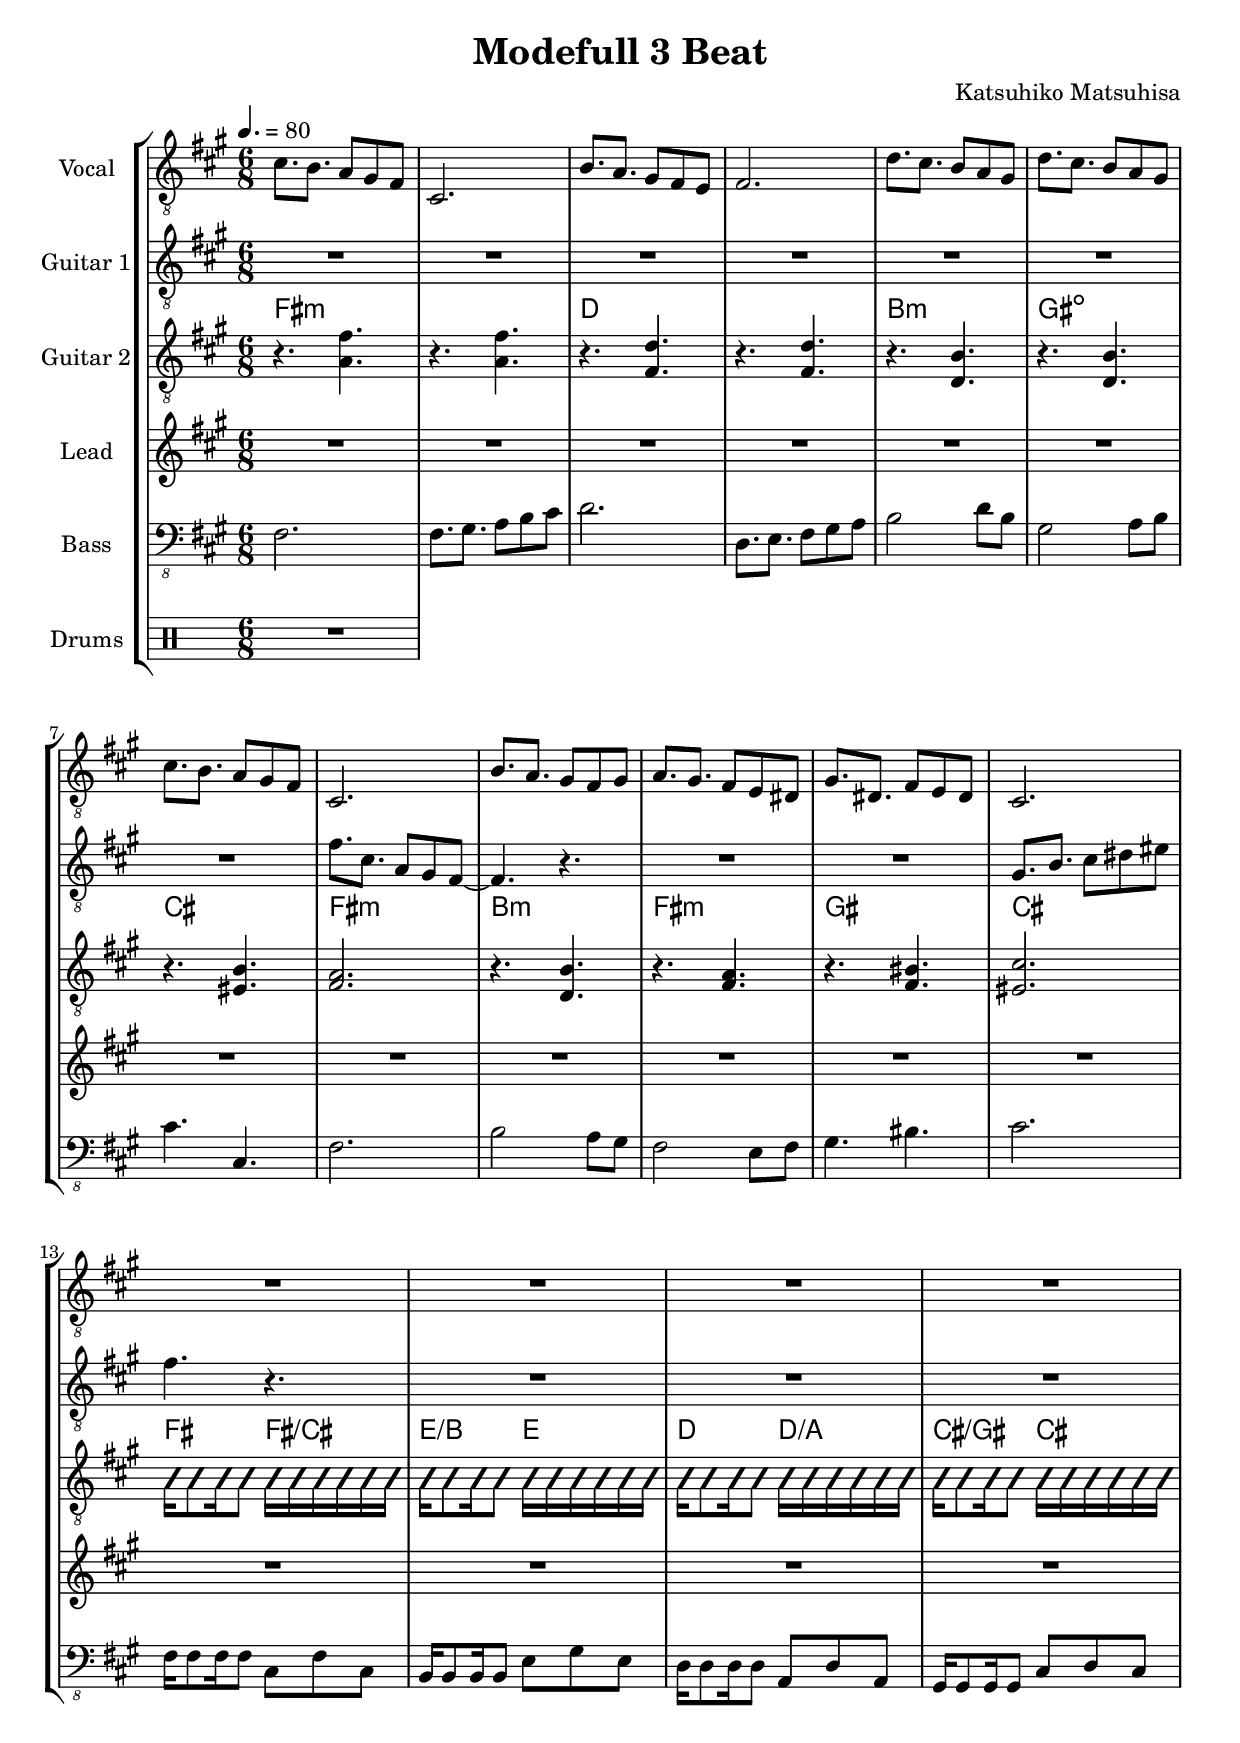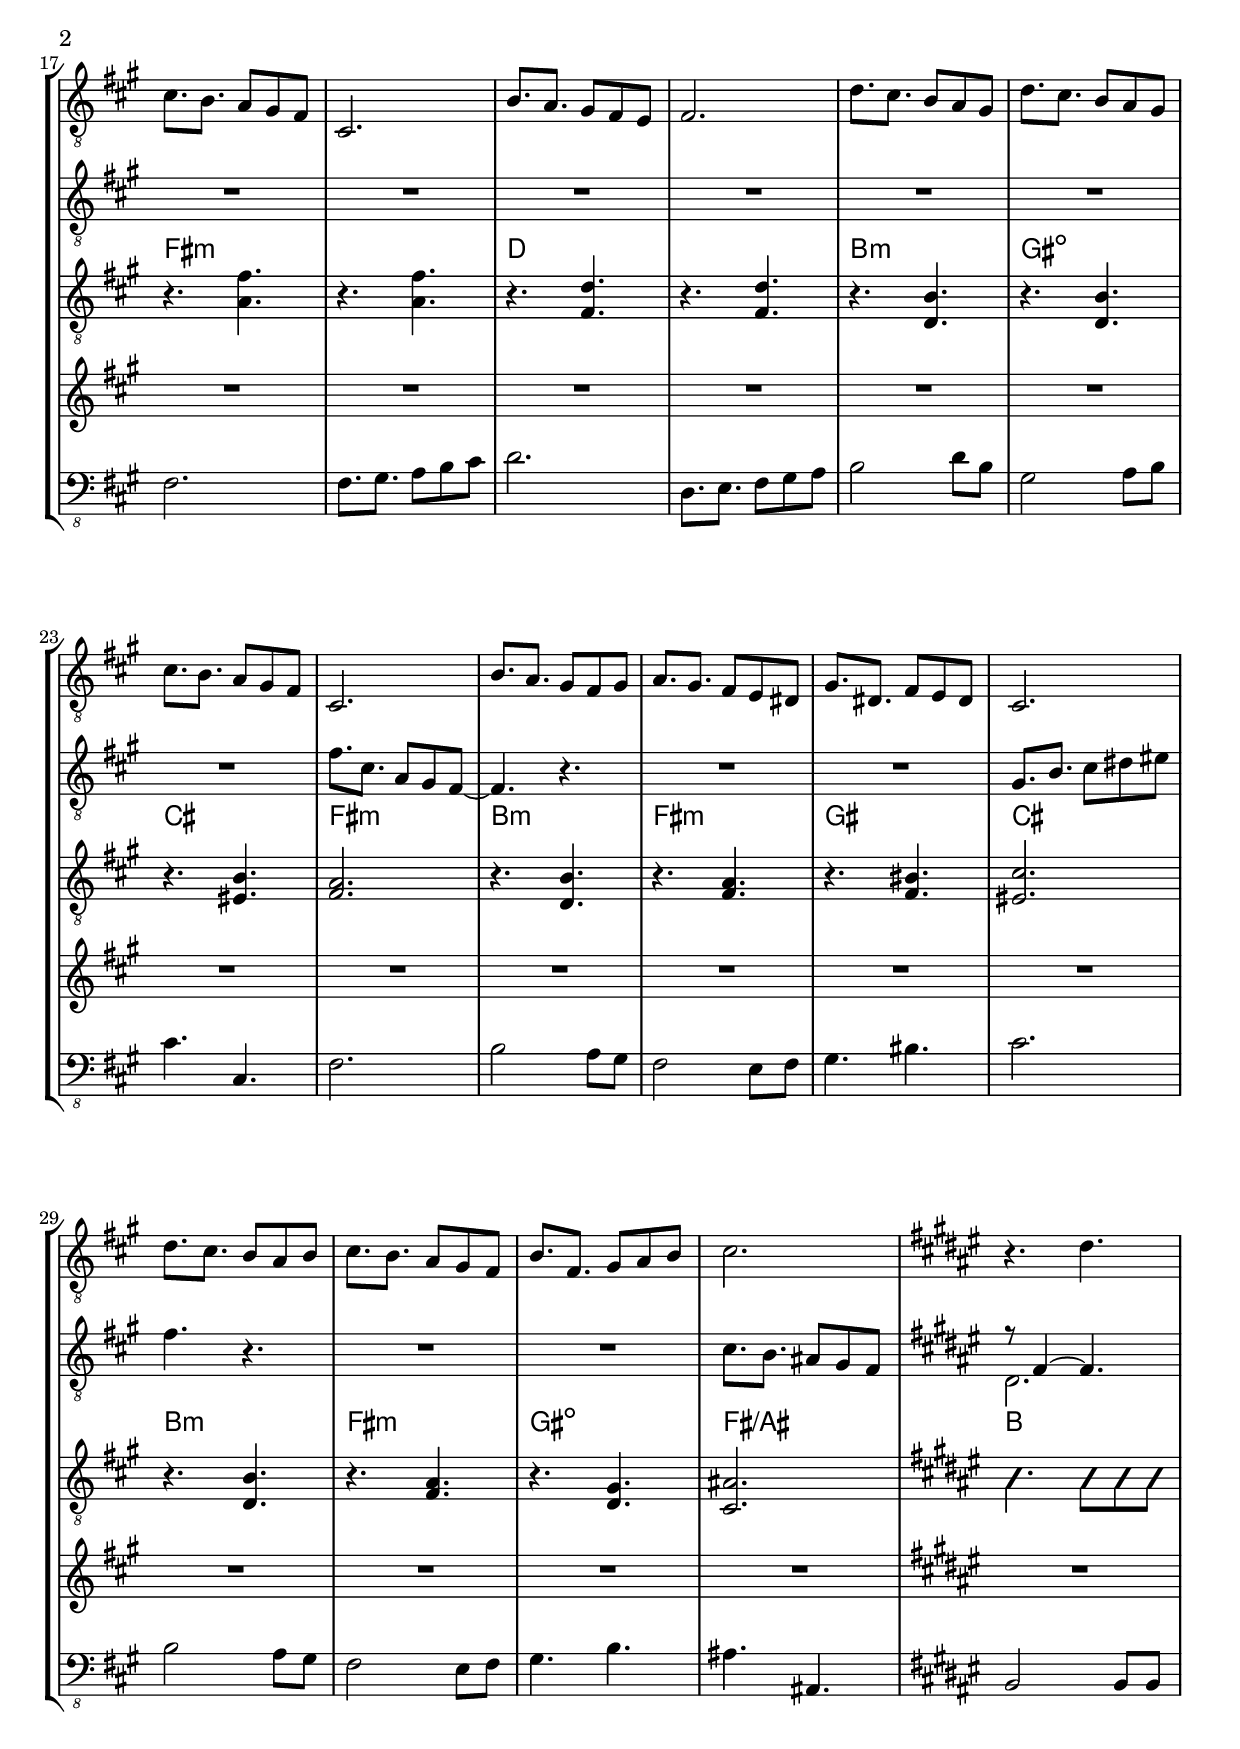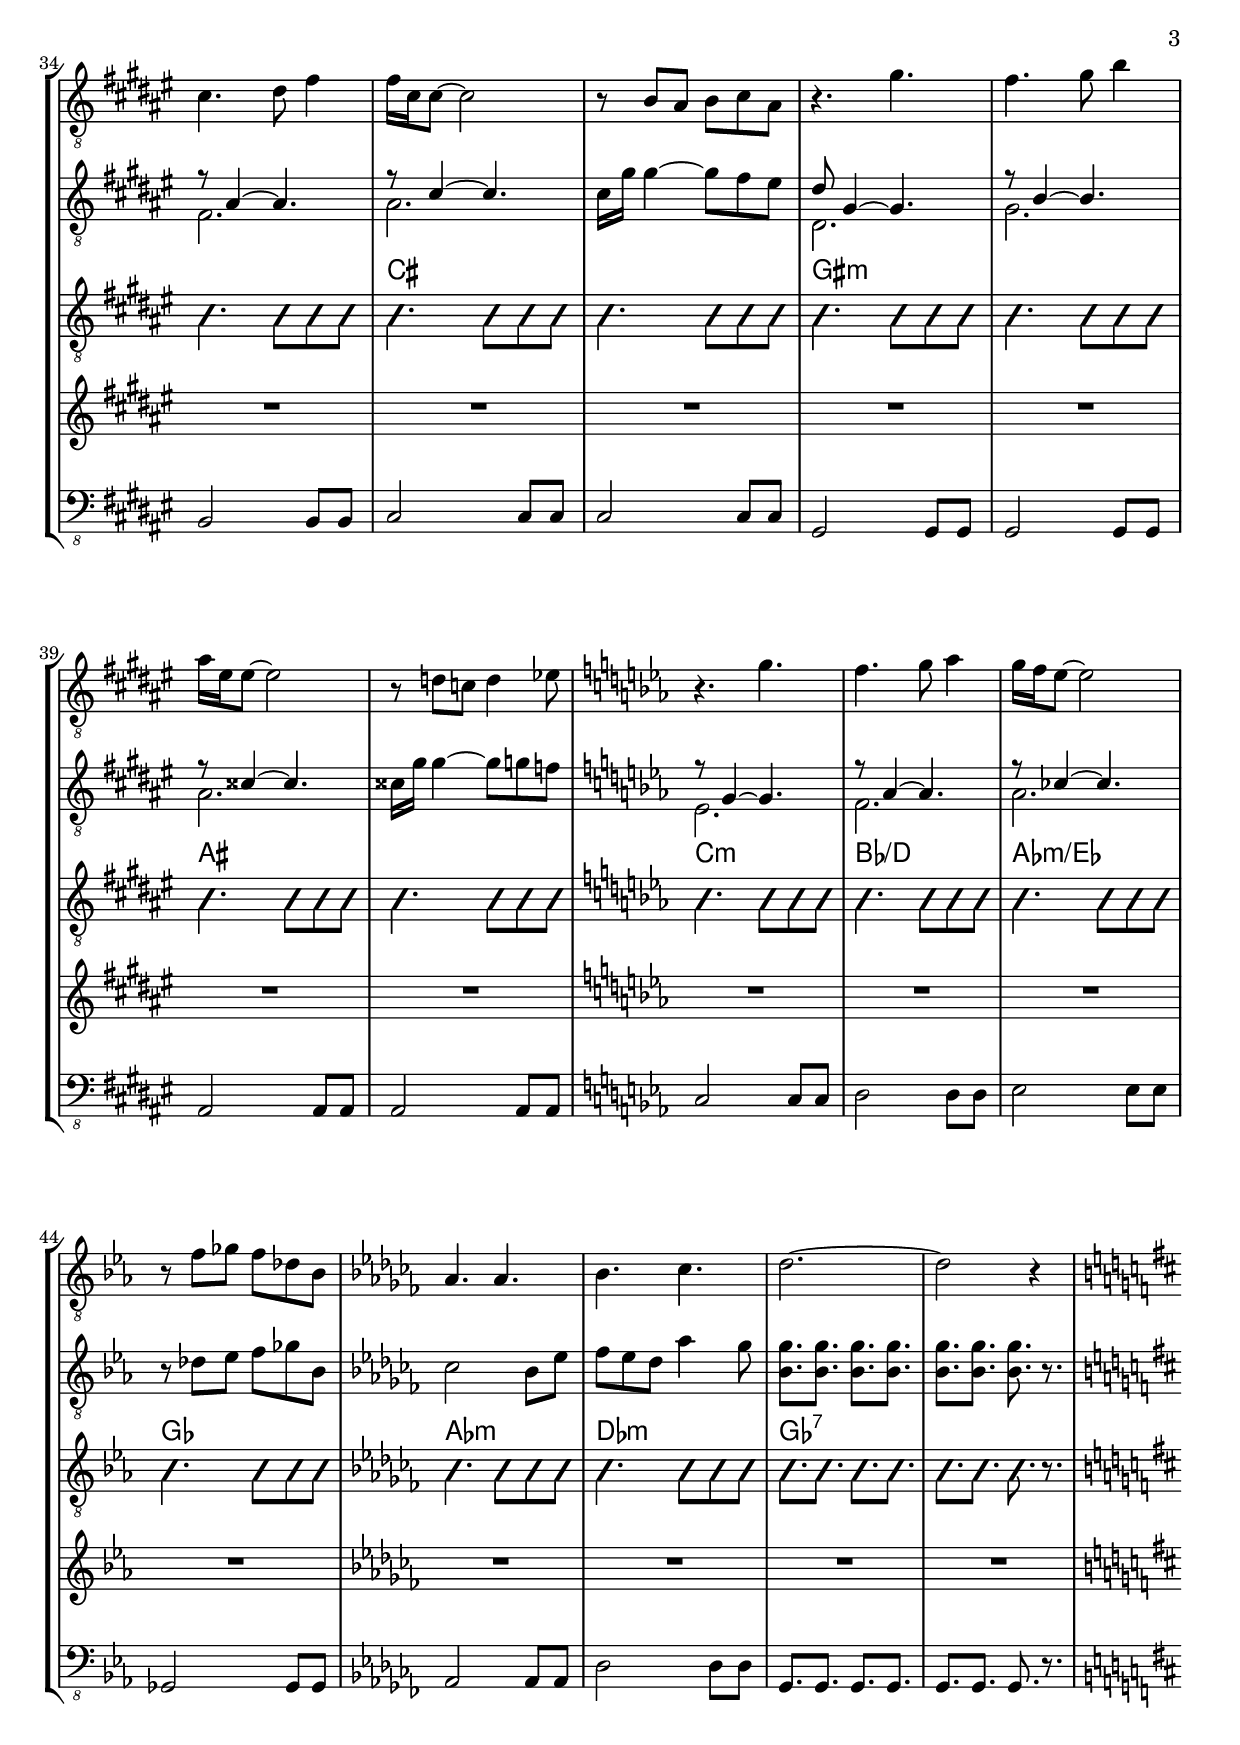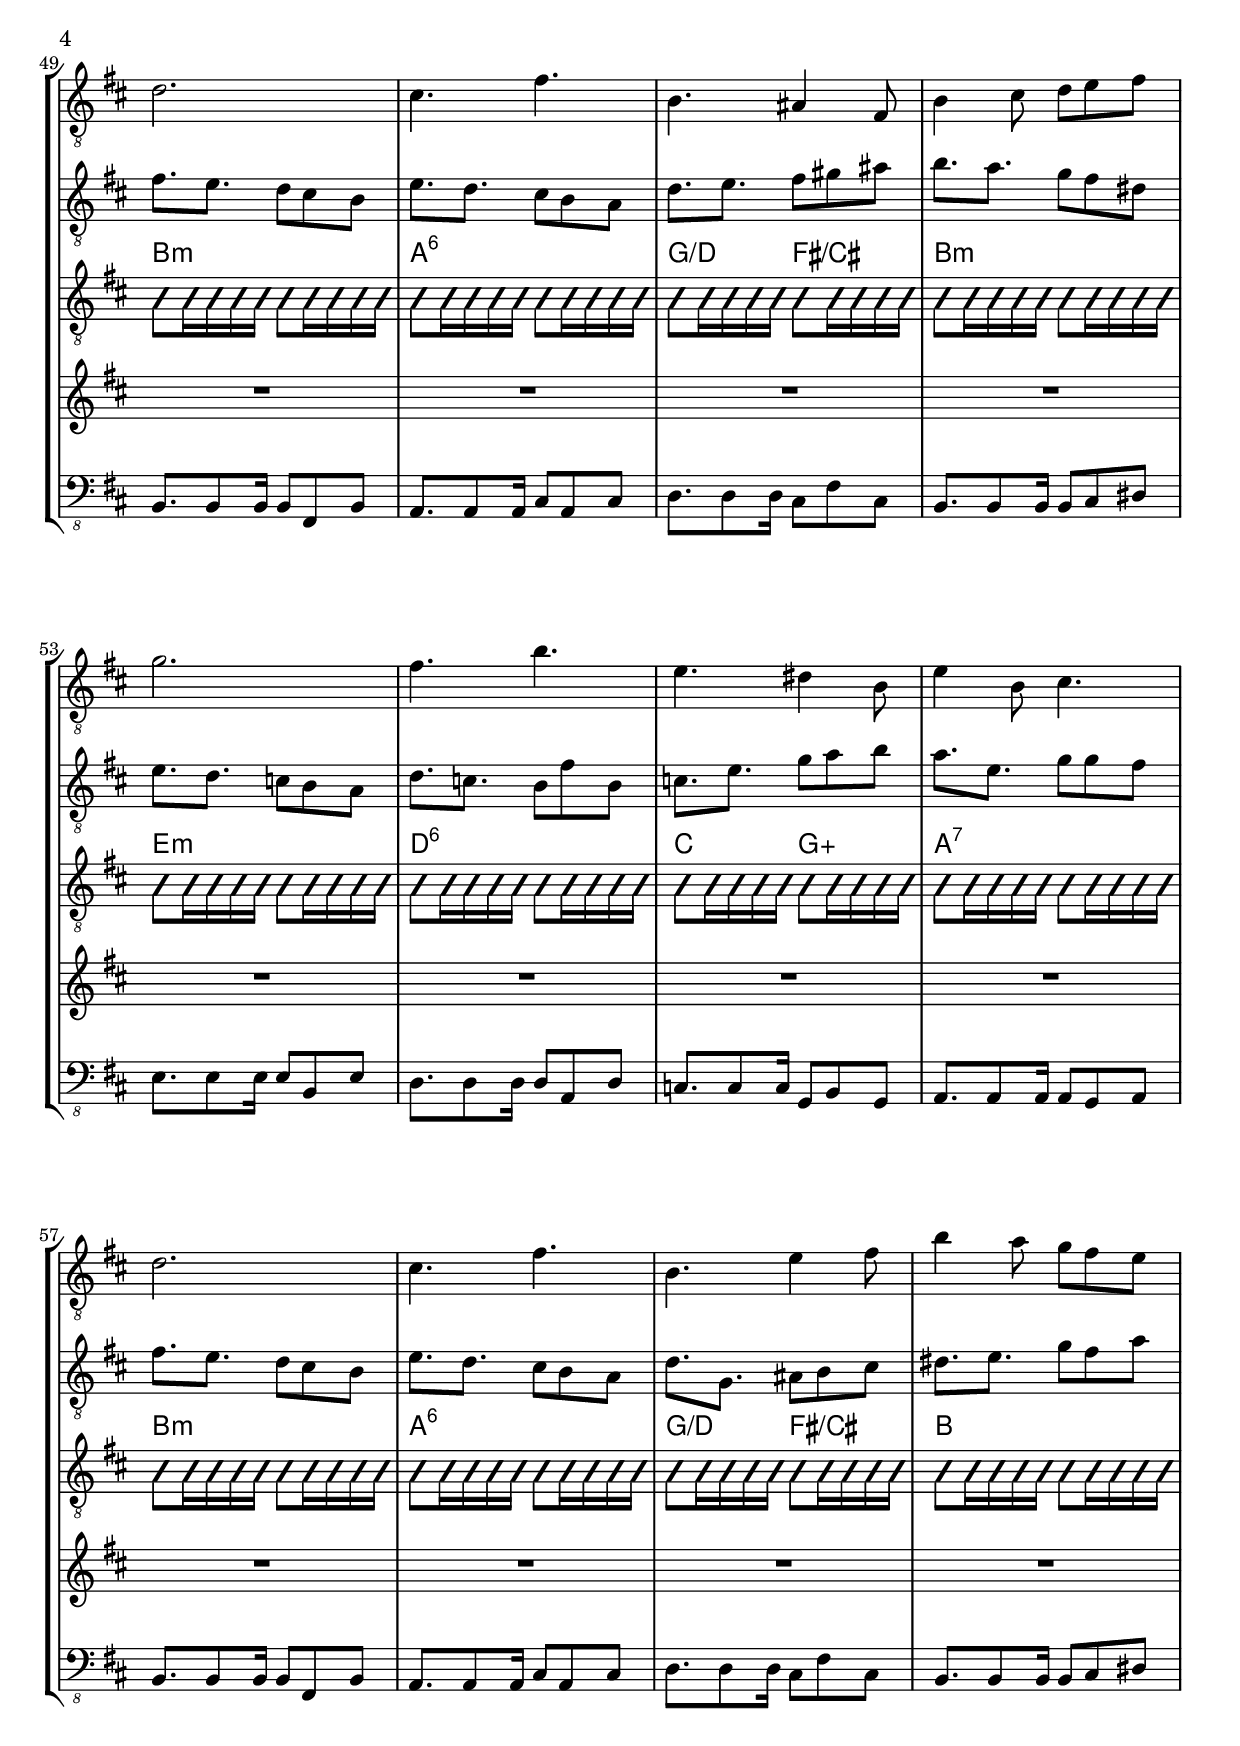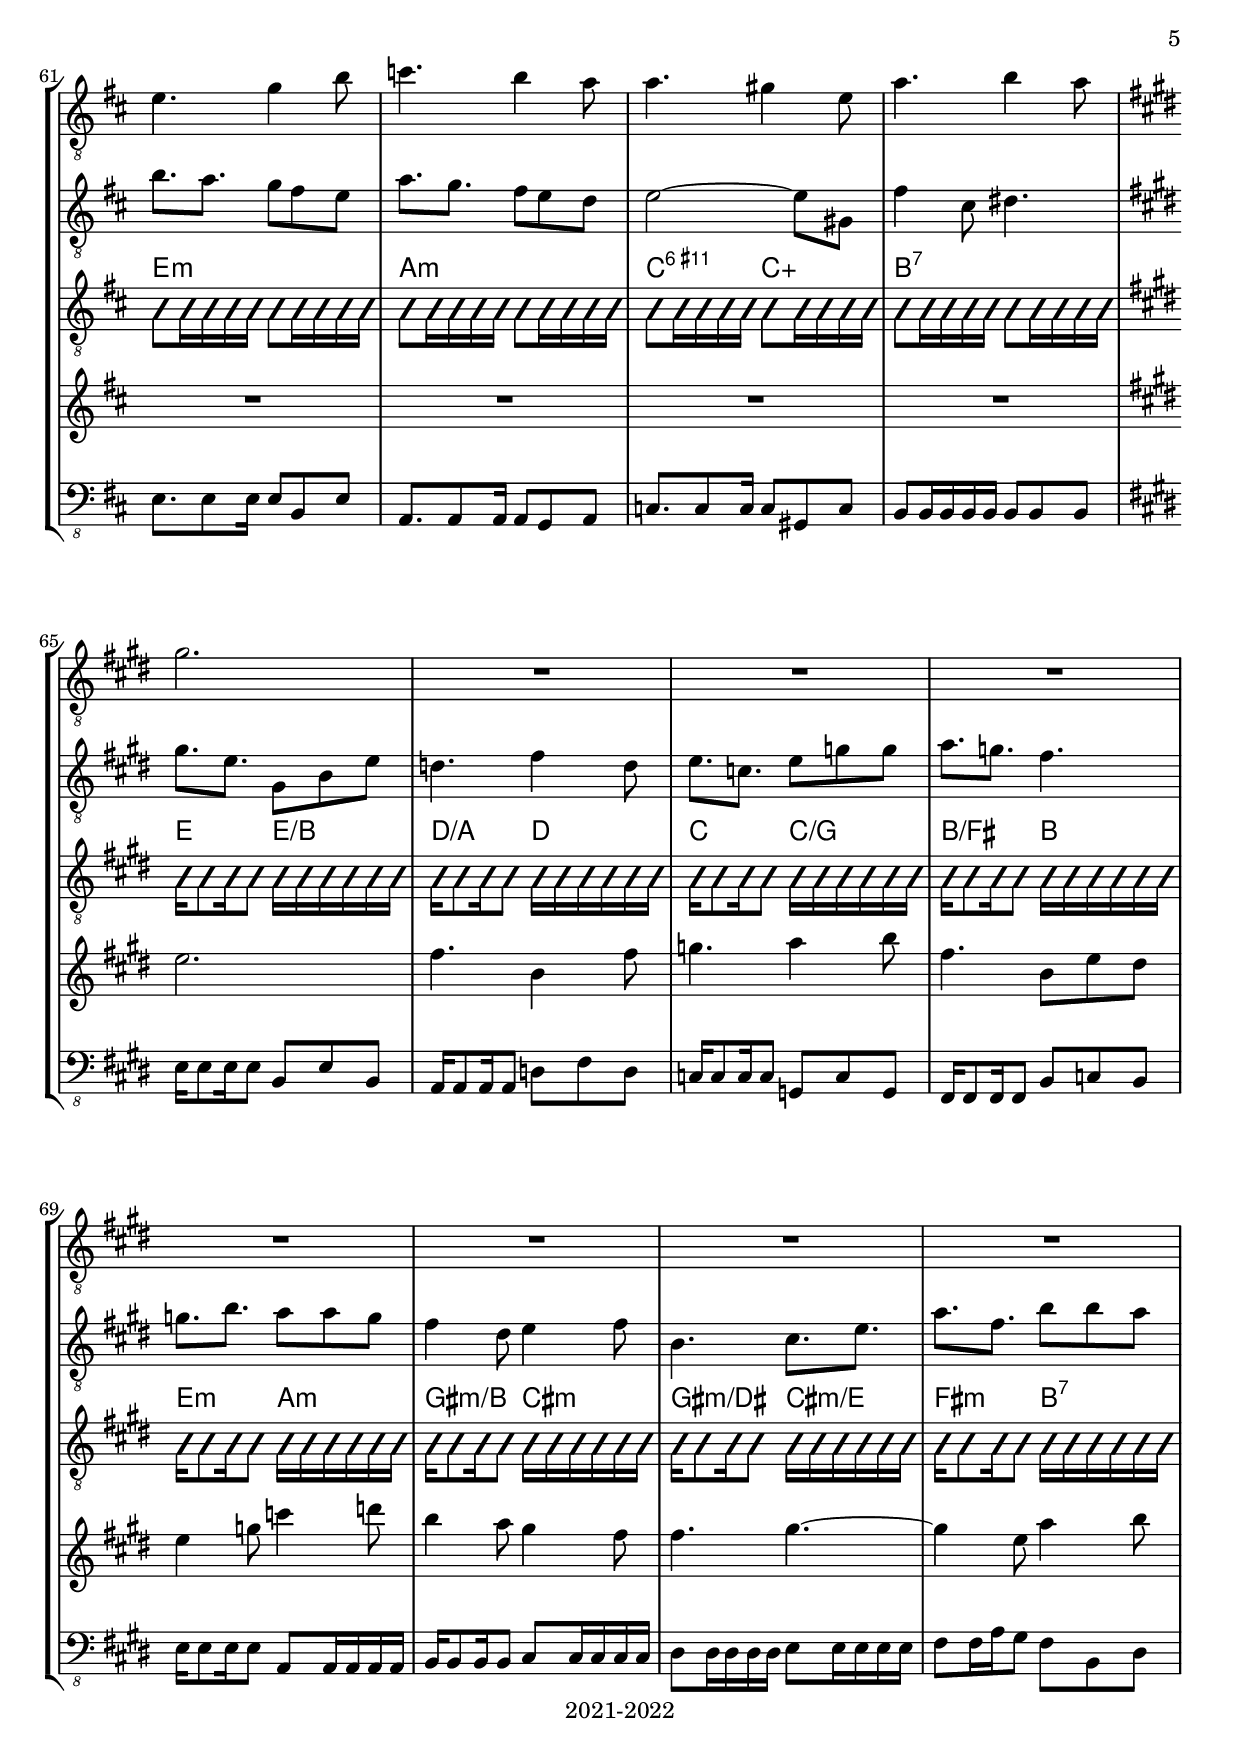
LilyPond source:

\version "2.23.6"
\header {
  title = "Modefull 3 Beat"
  composer = "Katsuhiko Matsuhisa"
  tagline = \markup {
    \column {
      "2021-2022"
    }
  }
}

% よくある日本のバンドスコアの形式に再定義
#(define mydrums '(
    (crashcymbal xcircle #f 7)
    (ridecymbal cross #f 6)
    (hihat cross #f 5)
    (closedhihat cross stopped 5)
    (openhihat cross open 5)
    (halfopenhihat cross halfopen 5)
    (snare default #f 1)
    (hightom default #f 3)
    (himidtom default #f 2)
    (lowmidtom default #f 0)
    (lowtom default #f -1)
    (bassdrum default #f -3)
  )
)

global = { \time 6/8 }

vocal_A = \relative c' {
    cis8. b8. a8 gis8 fis8 cis2.

    b'8. a8. gis8 fis8 e8 fis2.

    d'8. cis8. b8 a8 gis8 
    d'8. cis8. b8 a8 gis8 

    cis8. b8. a8 gis8 fis8 cis2.

    b'8. a8. gis8 fis8 gis8
    a8. gis8. fis8 e8 dis8
    gis8. dis8. fis8 e8 dis8 cis2.
}

vocal_inter_A_tachet = {
    R2. R2. R2. R2. 
}  

vocal_AA = {
    \vocal_A
    \relative c' {
        d8. cis8. b8 a8 b8
        cis8. b8. a8 gis8 fis8
        b8. fis8. gis8 a8 b8 cis2.
    }
}

vocal_B  = \relative c' {
    r4. dis4. cis4. dis8 fis4 fis16 cis16 cis8~2 r8 b8 ais8 b8 cis8 ais8

    r4. gis'4. fis4. gis8 b4  ais16 eis16 eis8~2 r8 d8 c8 d4 ees8
}

vocal_BB = \relative c' {
    r4. g'4.  f4.   g8   aes4 g16    f16  ees8~2 r8 f8 ges8 f8 des8 bes8  
}

vocal_BBB = \relative c' {
    aes4. aes4. bes4. ces4. des2.~2 r4
}

vocal_hook = \relative c' {
    d2. cis4. fis4. b,4. ais4 fis8  b4 cis8 d8 e8 fis8
    g2. fis4. b4.   e,4. dis4 b8    e4 b8 cis4.

    d2. cis4. fis4. b,4. e4 fis8  b4 a8 g8 fis8 e8
    e4. g4 b8 c4. b4 a8 a4. gis4 e8 a4. b4 a8
}

vocal_inter_hook = \relative c' {
    gis'2. R2. R2. R2. R2. R2. R2. R2. 
}

voc_melo = {
  \global
  \clef "treble_8"
  {
    \key fis \minor
    \vocal_A
    \vocal_inter_A_tachet
    \vocal_AA
    \key fis \major
    \vocal_B
    \key ees \major
    \vocal_BB
    \key ces \major
    \vocal_BBB
    \key b \minor
    \vocal_hook
    \key e \major
    \vocal_inter_hook
  }
}

guitar_melo_A = \relative c' {
    R2. R2. R2. R2. R2. R2. 
    R2. fis8. cis8. a8 gis8 fis8~4. r4. R2. R2.
    gis8. b8. cis8 dis8 eis8
}

guitar_melo_inter_A = \relative c' {
    fis4. r4. R2. R2. R2.
}

guitar_melo_AA = {
    \guitar_melo_A
    \relative c' {
        fis4. r4. R2. R2. cis8. b8. ais8 gis8 fis8
    }
}

% アルペジオを一時多声で書く
guitar_melo_B = {
    <<
        \new Voice{\voiceOne \relative c' {r8 fis,4~4. r8 ais4~4. r8 cis4~4. }}
        \new Voice{\voiceTwo \relative c' {dis,2.      fis2.      ais2.      }}
    >> 
    \relative c' {cis16 gis'16 gis4~8 fis8 eis8}
    <<
        \new Voice{\voiceOne \relative c' {dis8 gis,4~4. r8 b4~4. r8 cisis4~4. }}
        \new Voice{\voiceTwo \relative c' {dis,2.        gis2.       ais2.      }}
    >> 
    \relative c' {cisis16 gis'16 gis4~8 g8 f8}
}

guitar_melo_BB = {
    <<
        \new Voice{\voiceOne \relative c' {r8 g4~4. r8 aes4~4. r8 ces4~4. }}
        \new Voice{\voiceTwo \relative c' {ees,2.      f2.      aes2.      }}
    >> 
    \relative c' {r8 des ees f ges bes,}
}

guitar_melo_BBB = \relative c' {
    ces2 bes8 ees8 fes8 ees8 des8 aes'4 ges8
    <bes, ges'>8. 8. 8. 8. 8. 8. 8. r8.
}

guitar_melo_hook = \relative c' {
    fis8. e8. d8 cis8 b8    e8. d8. cis8 b8 a8
    d8. e8. fis8 gis8 ais8  b8. a8. g8  fis8 dis8
    e8. d8. c8 b8 a8        d8. c8. b8 fis'8 b,8
    c8. e8. g8 a8 b8        a8. e8. g8 g8  fis8

    fis8. e8. d8 cis8 b8    e8. d8. cis8 b8 a8
    d8.   g,8. ais8 b8 cis8 dis8. e8. g8 fis8 a8
    b8.  a8.  g8 fis8 e8    a8. g8. fis8 e8 d8
    e2~8 gis,8              fis'4 cis8 dis4.
}

guitar_melo_hook_inter = \relative c' {
    gis'8. e8. gis,8 b8 e8  d4. fis4 d8
    e8. c8. e8 g8 g8        a8. g8.  fis4.
    g8. b8. a8 a8 g8        fis4 dis8 e4 fis8
    b,4. cis8. e8.          a8. fis8. b8 b8 a8
}

guitar_melo = {
  \global
  \clef "treble_8"
  {
    \key fis \minor
    \guitar_melo_A
    \guitar_melo_inter_A
    \guitar_melo_AA
    \key fis \major
    \guitar_melo_B
    \key ees \major
    \guitar_melo_BB
    \key ces \major
    \guitar_melo_BBB
    \key b \minor
    \guitar_melo_hook
    \key e \major
    \guitar_melo_hook_inter
  }
}

chordnames_A = \chordmode {
    fis2.:m s2. d2. s2. 
    b2.:m gis2.:dim cis2. fis2.:m
    b2.:m fis2.:m gis2. cis2.
}

chordnames_inter_A  = \chordmode {
    fis4. fis4./cis e4./b e4. d4. d4./a cis4./gis cis4.
}

chordnames_AA = {
    \chordnames_A
    \chordmode {
        b2.:m fis2.:m gis2.:dim fis2./ais
    }
}

chordnames_B = \chordmode {
    b2. s2. cis2. s2. gis2.:m s2. ais2. s2.
    c2.:m bes2./d aes2.:m/ees ges2.
    aes2.:m des2.:m ges2.:7 s2.
}
chordnames_hook = \chordmode {
    b2.:m a2.:6 g4./d fis4./cis b2.:m
    e2.:m d2.:6 c4.   g4.:aug   a2.:7
    b2.:m a2.:6 g4./d fis4./cis b2.
    e2.:m a2.:m c4.:6.11+ c4.:aug b2.:7
}

chordnames_hook_inter = \chordmode {
    e4. e4./b  d4./a d4.
    c4. c4./g  b4./fis b4.
    e4.:m a4.:m
    gis4.:m/b cis4.:m
    gis4.:m/dis cis4.:m/e
    fis4.:m  b4.:7
}
 
chordnames = {
  \chordnames_A
  \chordnames_inter_A
  \chordnames_AA
  \chordnames_B
  \chordnames_hook
  \chordnames_hook_inter
}

sl = {
  \override NoteHead.style = #'slash
}
nsl = {
  \revert NoteHead.style
}
guitar_chord_A  = \relative c' {
    r4. <a fis'>4.
    r4. <a fis'>4.
    r4. <fis d'>4.
    r4. <fis d'>4.
    r4. <d b'>4.
    r4. <d b'>4.
    r4. <eis b'>4.
    <fis a>2.
    r4. <d b'>4.
    r4. <fis a>4.
    r4. <fis bis>4.
    <eis cis'>2.
}

guitar_chord_inter_A_dummy = \relative c'{
    \sl
    b16 8 16 8 16 16 16 16 16 16
    16 8 16 8 16 16 16 16 16 16
    16 8 16 8 16 16 16 16 16 16
    16 8 16 8 16 16 16 16 16 16
    \nsl
}

guitar_chord_AA = {
    \guitar_chord_A
    \relative c' {
        r4. <d, b'>4.
        r4. <fis a>4.
        r4. <d gis>4.
        <cis ais'>2.
    }
}

guitar_chord_B_dummy = {
  \sl
  b4. 8 8 8
  b4. 8 8 8
  b4. 8 8 8
  b4. 8 8 8
  b4. 8 8 8
  b4. 8 8 8
  b4. 8 8 8
  b4. 8 8 8
  \nsl
}
guitar_chord_BB_dummy = {
  \sl
  bes4. 8 8 8
  4. 8 8 8
  4. 8 8 8
  4. 8 8 8
  \nsl  
}
guitar_chord_BBB_dummy = {
  \sl
  bes4. 8 8 8
  4. 8 8 8
  8. 8. 8. 8.
  8. 8. 8. r8.
  \nsl 
}

guitar_chord_hook_dummy = {
  \sl
  b8 16 16 16 16 b8 16 16 16 16
  b8 16 16 16 16 b8 16 16 16 16
  b8 16 16 16 16 b8 16 16 16 16
  b8 16 16 16 16 b8 16 16 16 16
  b8 16 16 16 16 b8 16 16 16 16
  b8 16 16 16 16 b8 16 16 16 16
  b8 16 16 16 16 b8 16 16 16 16
  b8 16 16 16 16 b8 16 16 16 16
  b8 16 16 16 16 b8 16 16 16 16
  b8 16 16 16 16 b8 16 16 16 16
  b8 16 16 16 16 b8 16 16 16 16
  b8 16 16 16 16 b8 16 16 16 16
  b8 16 16 16 16 b8 16 16 16 16
  b8 16 16 16 16 b8 16 16 16 16
  b8 16 16 16 16 b8 16 16 16 16
  b8 16 16 16 16 b8 16 16 16 16
  \nsl
}

guitar_chord_hook_inter_dummy = {
  \sl
  b16 8 16 8 16 16 16 16 16 16
  b16 8 16 8 16 16 16 16 16 16
  b16 8 16 8 16 16 16 16 16 16
  b16 8 16 8 16 16 16 16 16 16
  b16 8 16 8 16 16 16 16 16 16
  b16 8 16 8 16 16 16 16 16 16
  b16 8 16 8 16 16 16 16 16 16
  b16 8 16 8 16 16 16 16 16 16
  \nsl
}

guitar_chord = {
  \global
  \clef "treble_8"
  \key fis \minor
  \guitar_chord_A
  \guitar_chord_inter_A_dummy
  \guitar_chord_AA
  \key fis \major
  \guitar_chord_B_dummy
  \key ees \major
  \guitar_chord_BB_dummy
  \key ces \major
  \guitar_chord_BBB_dummy
  \key b \minor
  \guitar_chord_hook_dummy
  \key e \major
  \guitar_chord_hook_inter_dummy
}

lead_A_tachet = {
    R2. R2. R2. R2.
    R2. R2. R2. R2.
    R2. R2. R2. R2.
}

lead_inter_A_tachet = {
    R2. R2. R2. R2.
}

lead_AA_tachet = {
    \lead_A_tachet
    \lead_inter_A_tachet
}

lead_B_tachet = {
    R2. R2. R2. R2. R2. R2. R2. R2.
}

lead_BB_tachet = {
    R2. R2. R2. R2.
}

lead_BBB_tachet = {
    R2. R2. R2. R2.
}

lead_hook_tachet = {
    R2. R2. R2. R2.
    R2. R2. R2. R2.
    R2. R2. R2. R2.
    R2. R2. R2. R2.
}

lead_hook_inter = \relative c'' {
    e2. fis4. b,4 fis'8 g4. a4 b8 fis4. b,8 e8 dis8
    e4 g8     c4  d8    b4  a8 gis4 fis8 fis4. gis4.~4 e8 a4 b8 
}

lead = {
  \global
  \clef "treble"
  \key fis \minor
  \lead_A_tachet
  \lead_inter_A_tachet
  \lead_AA_tachet
  \key fis \major
  \lead_B_tachet
  \key ees \major
  \lead_BB_tachet
  \key ces \major
  \lead_BBB_tachet
  \key b \minor
  \lead_hook_tachet
  \key e \major
  \lead_hook_inter
}

bass_A = \relative c, {
    fis2. fis8. gis8. a8 b8 cis8
    d2. d,8. e8. fis8 gis8 a8
    b2 d8 b8 gis2 a8 b8 cis4. cis,4. fis2.
    b2 a8 gis8 fis2 e8 fis8 gis4. bis4. cis2.
}

bass_inter_A  = \relative c, {
    fis16 8 16 8 cis8 fis8 cis8
    b16 8 16 8 e8 gis8 e8
    d16 8 16 8 a8 d8 a8
    gis16 8 16 8 cis8 d8 cis8
}

bass_AA = {
    \bass_A
    \relative c, {
        b'2 a8 gis8 fis2 e8 fis8 gis4. b4. ais4. ais,4.
    }
}

bass_B = \relative c, {
    b2 8 8 2 8 8 cis2 8 8 2 8 8 gis2 8 8 2 8 8 ais2 8 8 2 8 8 
}

bass_BB = \relative c, {
    c2 8 8 d2 8 8 ees2 8 8 ges,2 8 8
}

bass_BBB = \relative c, {
    aes2 8 8 des2 8 8 ges,8. 8. 8. 8. 8. 8. 8. r8.
}

bass_hook = \relative c, {
    b8. 8 16 b8     fis8    b8 
    a8. 8 16 cis8   a8      cis8
    d8. 8 16 cis8   fis8    cis8
    b8. 8 16 b8     cis8    dis8
    e8. 8 16 e8     b8      e8
    d8. 8 16 d8     a8      d8
    c8. 8 16 g8     b8      g8
    a8. 8 16 a8     g8      a8

    b8. 8 16 b8     fis8    b8 
    a8. 8 16 cis8   a8      cis8
    d8. 8 16 cis8   fis8    cis8
    b8. 8 16 b8     cis8    dis8  
    e8. 8 16 e8     b8      e8
    a,8. 8 16 a8     g8      a8
    c8. 8 16 c8     gis8    c8
    b8 16 16 16 16 8 8 8 
}

bass_hook_inter = \relative c, {
    e16 8 16 8      b8 e8 b8
    a16 8 16 8      d8 fis8 d8
    c16 8 16 8      g8 c8 g8
    fis16 8 16 8    b8 c8 b8

    e16 8 16 8      a,8 16 16 16 16
    b16 8 16 8      cis8 16 16 16 16
    dis8 16 16 16 16 e8 16 16 16 16
    fis8 fis16 a16 gis8 fis8 b,8 dis8     
}

bass = {
  \global
  \clef "bass_8"
  \key fis \minor
  \bass_A
  \bass_inter_A
  \bass_AA
  \key fis \major
  \bass_B
  \key ees \major
  \bass_BB
  \key ces \major
  \bass_BBB 
  \key b \minor
  \bass_hook
  \key e \major
  \bass_hook_inter
}

drumContents = {
  R2.
}

\score {
  \new StaffGroup = "band" <<
    \new Staff = "main" \with { instrumentName = "Vocal" }
    % tempoの位置がキモいけど、なぜかStaffGroupで同じ値をセットすると最初の段以外のtempo表記は無視される。
    % tempoの許容配置位置と挙動がよくわからない。
    { \tempo 4. = 80 \voc_melo }
    \new Staff = "guitar1" \with { instrumentName = "Guitar 1" }
    { \tempo 4. = 80 \guitar_melo }
    \new ChordNames = "guitarchords"
    { \chordnames }
    \new Staff = "guitar2" \with { instrumentName = "Guitar 2" }
    { \tempo 4. = 80 \guitar_chord } 
    \new Staff = "lead" \with { instrumentName = "Lead" }
    { \tempo 4. = 80 \lead }
    \new Staff = "bass" \with { instrumentName = "Bass" }
    { \tempo 4. = 80 \bass }
    \new DrumStaff \with { instrumentName = "Drums" }
    {
      \set DrumStaff.drumStyleTable = #(alist->hash-table mydrums)
      \drumContents 
    }
  >>
  \layout {
  }
}